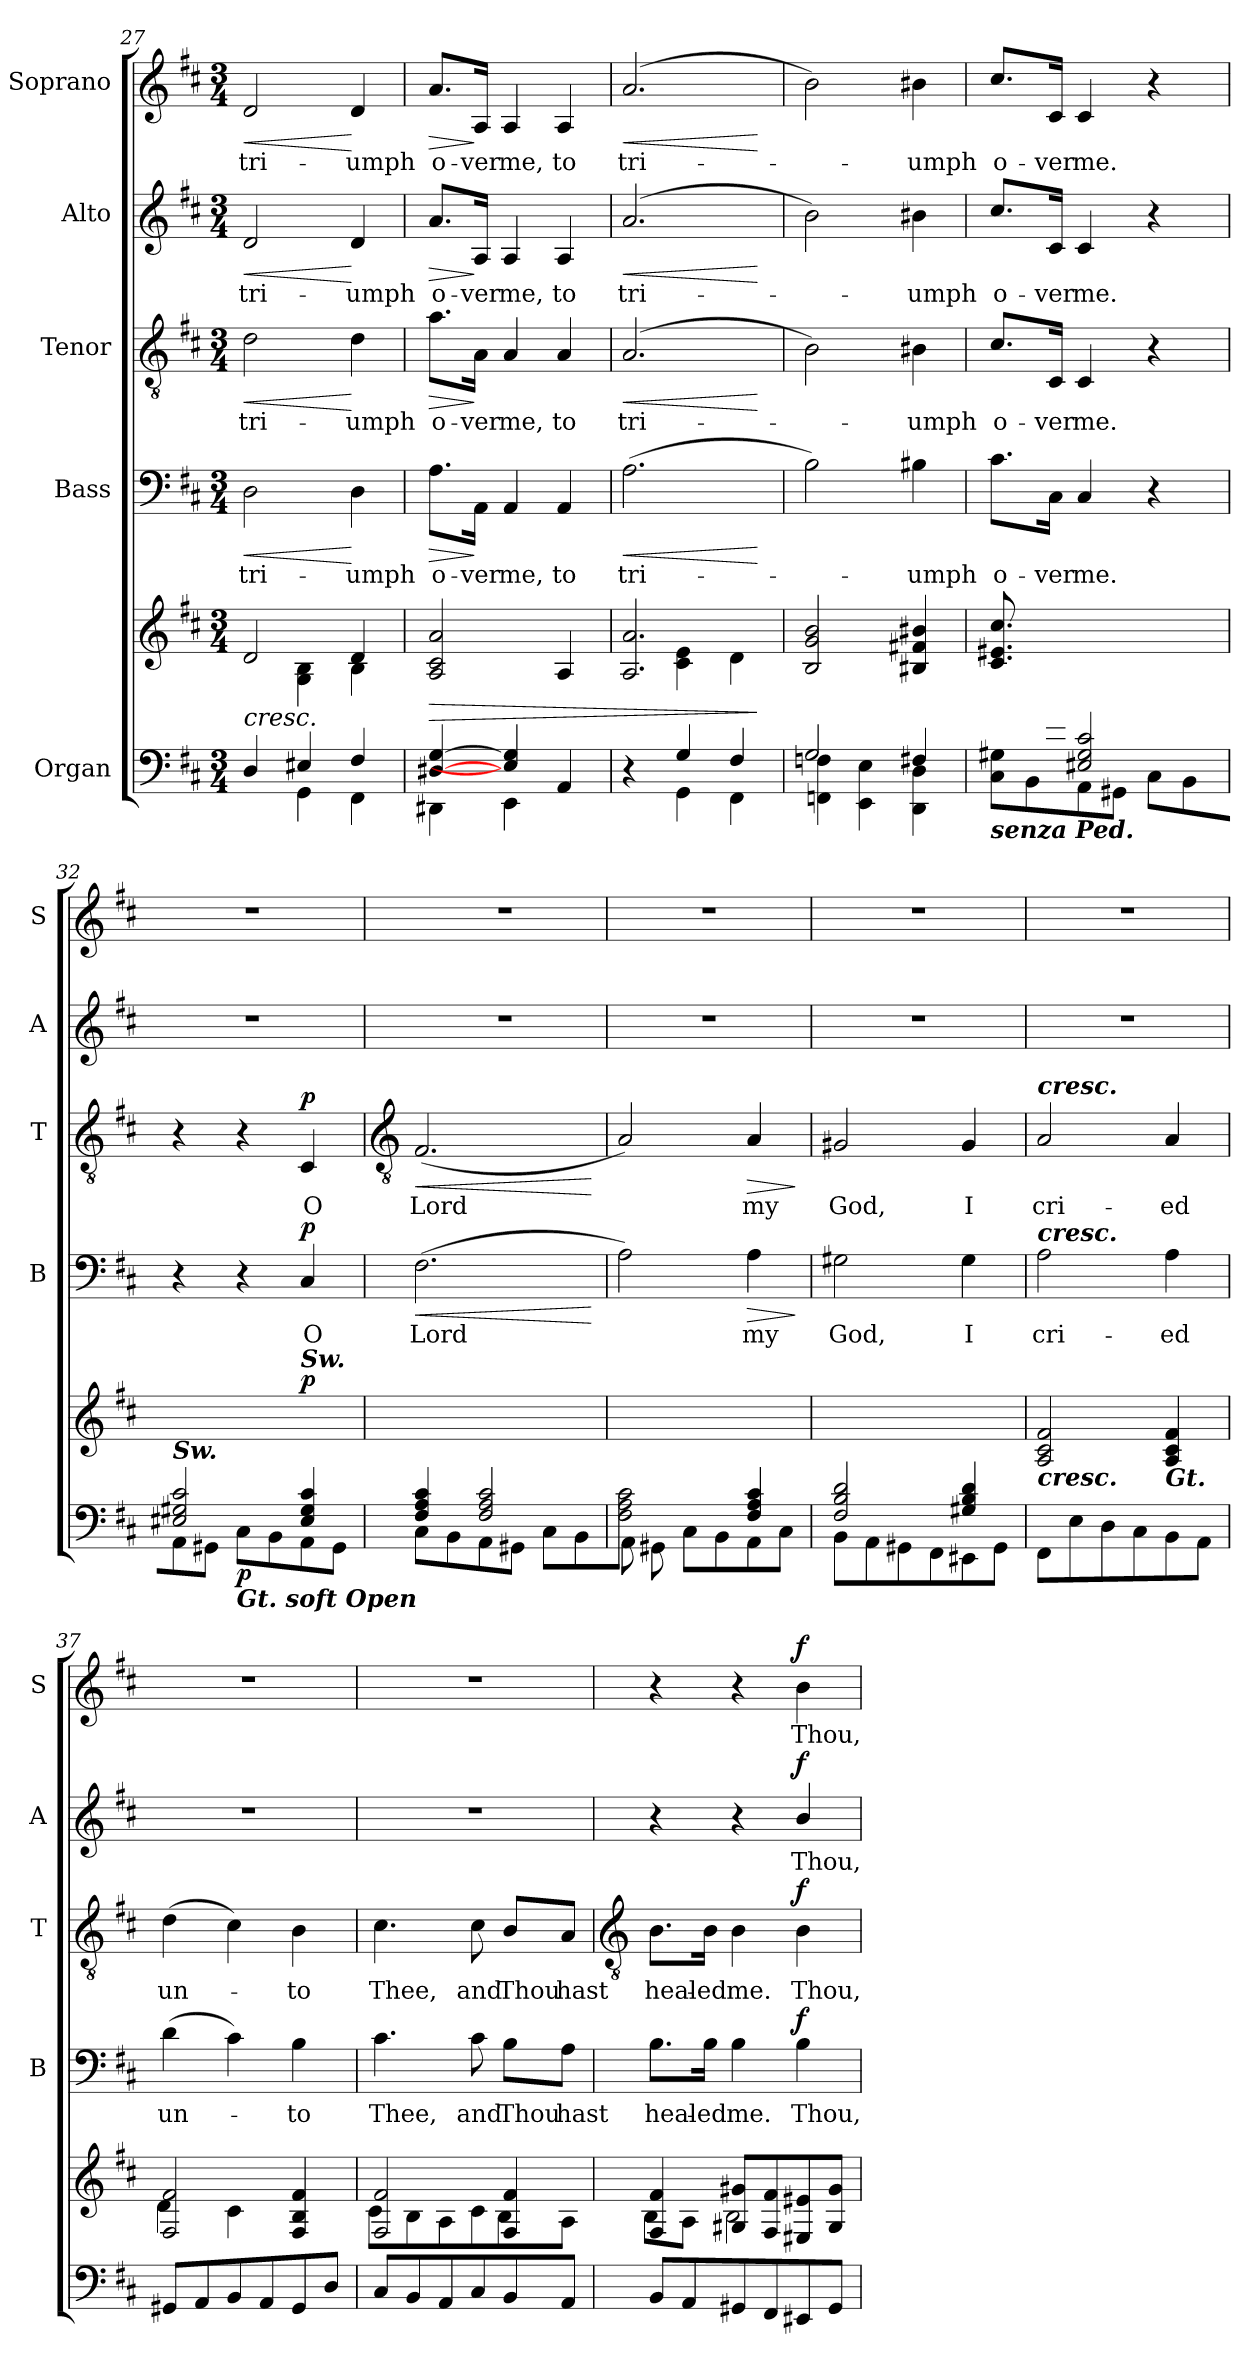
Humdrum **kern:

**kern	**kern	**dynam	**kern	**text	**dynam	**kern	**text	**dynam	**kern	**text	**dynam	**kern	**text	**dynam
*part5	*part5	*part5	*part4	*part4	*part4	*part3	*part3	*part3	*part2	*part2	*part2	*part1	*part1	*part1
*staff6	*staff5	*staff5/6	*staff4	*staff4	*staff4	*staff3	*staff3	*staff3	*staff2	*staff2	*staff2	*staff1	*staff1	*staff1
*I"Organ	*	*	*I"Bass	*	*	*I"Tenor	*	*	*I"Alto	*	*	*I"Soprano	*	*
*	*	*	*I'B	*	*	*I'T	*	*	*I'A	*	*	*I'S	*	*
*clefF4	*clefG2	*	*clefF4	*	*	*clefGv2	*	*	*clefG2	*	*	*clefG2	*	*
*k[f#c#]	*k[f#c#]	*	*k[f#c#]	*	*	*k[f#c#]	*	*	*k[f#c#]	*	*	*k[f#c#]	*	*
*D:	*D:	*	*D:	*	*	*D:	*	*	*D:	*	*	*D:	*	*
*M3/4	*M3/4	*	*M3/4	*	*	*M3/4	*	*	*M3/4	*	*	*M3/4	*	*
=27	=27	=27	=27	=27	=27	=27	=27	=27	=27	=27	=27	=27	=27	=27
*^	*	*	*	*	*	*	*	*	*	*	*	*	*	*
!	!	!	!LO:HP:b	!	!LO:LY:b	!LO:HP:b	!	!LO:LY:b	!LO:HP:b	!	!LO:LY:b	!LO:HP:b	!	!LO:LY:b	!LO:HP:b
*	*	*^	*	*	*	*	*	*	*	*	*	*	*	*	*
4D/	4ryy	2d	4ryy	<	2D	tri-	<	2d	tri-	<	2d	tri-	<	2d	tri-	<
4E#X/	4GG\	.	4G\ 4B\	.	.	.	.	.	.	.	.	.	.	.	.	.
!	!	!	!	!	!	!LO:LY:b	!	!	!LO:LY:b	!	!	!LO:LY:b	!	!	!LO:LY:b	!
4F#/	4FF#\	4d	4B\	.	4D	-umph	[	4d	-umph	[	4d	-umph	[	4d	-umph	[
=28	=28	=28	=28	=28	=28	=28	=28	=28	=28	=28	=28	=28	=28	=28	=28	=28
!	!	!	!	!LO:HP:b	!	!LO:LY:b	!LO:HP:b	!	!LO:LY:b	!LO:HP:b	!	!LO:LY:b	!LO:HP:b	!	!LO:LY:b	!LO:HP:b
[4D#X/ [4G/	4DD#X\	2A 2c# 2a	2.ryy	>	8.A\L	o-	>	8.a\L	o-	>	8.a/L	o-	>	8.a/L	o-	>
!	!	!	!	!	!	!LO:LY:b	!	!	!LO:LY:b	!	!	!LO:LY:b	!	!	!LO:LY:b	!
.	.	.	.	.	16AA\Jk	-ver	]	16A\Jk	-ver	]	16A/Jk	-ver	]	16A/Jk	-ver	]
!	!	!	!	!	!	!LO:LY:b	!	!	!LO:LY:b	!	!	!LO:LY:b	!	!	!LO:LY:b	!
4E/] 4G/]	4EE\	.	.	.	4AA	me,	.	4A	me,	.	4A	me,	.	4A	me,	.
!	!	!	!	!	!	!LO:LY:b	!	!	!LO:LY:b	!	!	!LO:LY:b	!	!	!LO:LY:b	!
4AA/	4ryy	4A	.	[	4AA	to	.	4A	to	.	4A	to	.	4A	to	.
=29	=29	=29	=29	=29	=29	=29	=29	=29	=29	=29	=29	=29	=29	=29	=29	=29
!	!	!	!	!	!	!LO:LY:b	!LO:HP:b	!	!LO:LY:b	!LO:HP:b	!	!LO:LY:b	!LO:HP:b	!	!LO:LY:b	!LO:HP:b
4ryy	4r	2.A 2.a	4ryy	.	(>2.A	tri-	<	(<2.A	tri-	<	(<2.a	tri-	<	(<2.a	tri-	<
4G/	4GG\	.	4c#\ 4e\	.	.	.	.	.	.	.	.	.	.	.	.	.
4F#/	4FF#\	.	4d\	.	.	.	.	.	.	.	.	.	.	.	.	.
*v	*v	*	*	*	*	*	*	*	*	*	*	*	*	*	*	*
*	*v	*v	*	*	*	*	*	*	*	*	*	*	*	*	*
.	.	]	.	.	[	.	.	[	.	.	[	.	.	[
=30	=30	=30	=30	=30	=30	=30	=30	=30	=30	=30	=30	=30	=30	=30
*^	*^	*	*	*	*	*	*	*	*	*	*	*	*	*
2G/	4FFn\ 4Fn\	2B 2g 2b	2.ryy	.	2B)	.	.	2B)	.	.	2b)	.	.	2b)	.	.
.	4EE\ 4E\	.	.	.	.	.	.	.	.	.	.	.	.	.	.	.
!	!	!	!	!	!	!LO:LY:b	!	!	!LO:LY:b	!	!	!LO:LY:b	!	!	!LO:LY:b	!
4F#X/	4DD\ 4D\	4B#X 4f#X 4b#X	.	.	4B#X	umph	.	4B#X	umph	.	4b#X	umph	.	4b#X	umph	.
=31	=31	=31	=31	=31	=31	=31	=31	=31	=31	=31	=31	=31	=31	=31	=31	=31
*	*^	*	*	*	*	*	*	*	*	*	*	*	*	*	*	*
!LO:TX:b:Bi:t=senza Ped.	!	!	!	!	!	!	!	!	!	!	!	!	!	!	!	!	!
!	!	!	!	!LO:N:vis=1	!	!	!LO:LY:b	!	!	!LO:LY:b	!	!	!LO:LY:b	!	!	!LO:LY:b	!
8.ryy	2.ryy	8C#\ 8G#X\L	8.c# 8.e#X 8.cc#L	2.ryy	.	8.c#\L	o-	.	8.c#/L	o-	.	8.cc#/L	o-	.	8.cc#/L	o-	.
.	.	8BB\	.	.	.	.	.	.	.	.	.	.	.	.	.	.	.
!	!	!	!	!	!	!	!LO:LY:b	!	!	!LO:LY:b	!	!	!LO:LY:b	!	!	!LO:LY:b	!
16G#X/ 16c#/ 16e#/J	.	.	2ryy	.	.	16C#\Jk	-ver	.	16C#/Jk	-ver	.	16c#/Jk	-ver	.	16c#/Jk	-ver	.
!	!	!	!	!	!	!	!LO:LY:b	!	!	!LO:LY:b	!	!	!LO:LY:b	!	!	!LO:LY:b	!
2E#X/ 2G#/ 2c#/	.	8AA\	.	.	.	4C#	me.	.	4C#	me.	.	4c#	me.	.	4c#	me.	.
.	.	8GG#X\J	.	.	.	.	.	.	.	.	.	.	.	.	.	.	.
.	.	8C#\L	.	.	.	4r	.	.	4r	.	.	4r	.	.	4r	.	.
.	.	8BB\	.	.	.	.	.	.	.	.	.	.	.	.	.	.	.
.	.	.	16ryy	.	.	.	.	.	.	.	.	.	.	.	.	.	.
=32	=32	=32	=32	=32	=32	=32	=32	=32	=32	=32	=32	=32	=32	=32	=32	=32	=32
!LO:TX:a:Bi:t=Sw.	!	!	!	!	!	!	!	!	!	!	!	!	!	!	!	!	!
!	!	!	!LO:N:vis=1	!	!	!	!	!	!	!	!	!LO:N:vis=1	!	!	!LO:N:vis=1	!	!
2E#X/ 2G#X/ 2c#/	2.ryy	8AA\	2.ryy	2ryy	.	4r	.	.	4r	.	.	2.r	.	.	2.r	.	.
.	.	8GG#X\J	.	.	.	.	.	.	.	.	.	.	.	.	.	.	.
!	!	!LO:TX:b:Bi:t=Gt. soft Open	!	!	!	!	!	!	!	!	!	!	!	!	!	!	!
!	!	!	!	!	!LO:DY:b=2	!	!	!	!	!	!	!	!	!	!	!	!
.	.	8C#\L	.	.	p	4r	.	.	4r	.	.	.	.	.	.	.	.
.	.	8BB\	.	.	.	.	.	.	.	.	.	.	.	.	.	.	.
!	!	!	!	!LO:TX:a:Bi:t=Sw.	!	!	!	!	!	!	!	!	!	!	!	!	!
!	!	!	!	!	!LO:DY:a	!	!LO:LY:b	!LO:DY:b	!	!LO:LY:b	!LO:DY:b	!	!	!	!	!	!
4E#/ 4G#/ 4c#/	.	8AA\	.	4ryy	p	4C#	O	p	4C#	O	p	.	.	.	.	.	.
.	.	8GG#\J	.	.	.	.	.	.	.	.	.	.	.	.	.	.	.
*	*	*	*v	*v	*	*	*	*	*	*	*	*	*	*	*	*	*
!!LO:LB:g=z
=33	=33	=33	=33	=33	=33	=33	=33	=33	=33	=33	=33	=33	=33	=33	=33	=33
*	*	*	*	*	*	*	*	*clefGv2	*	*	*	*	*	*	*	*
*	*	*	*^	*	*	*	*	*	*	*	*	*	*	*	*	*
!	!	!	!LO:N:vis=1	!	!	!	!LO:LY:b	!LO:HP:b	!	!LO:LY:b	!LO:HP:b	!LO:N:vis=1	!	!	!LO:N:vis=1	!	!
*	*	*	*v	*v	*	*	*	*	*	*	*	*	*	*	*	*	*
4F#/ 4A/ 4c#/	2.ryy	8C#\L	2.ryy	.	(>2.F#	Lord	<	(<2.F#	Lord	<	2.r	.	.	2.r	.	.
.	.	8BB\	.	.	.	.	.	.	.	.	.	.	.	.	.	.
2F#/ 2A/ 2c#/	.	8AA\	.	.	.	.	.	.	.	.	.	.	.	.	.	.
.	.	8GG#X\J	.	.	.	.	.	.	.	.	.	.	.	.	.	.
.	.	8C#\L	.	.	.	.	.	.	.	.	.	.	.	.	.	.
.	.	8BB\	.	.	.	.	.	.	.	.	.	.	.	.	.	.
*v	*v	*v	*	*	*	*	*	*	*	*	*	*	*	*	*	*
.	.	.	.	.	[	.	.	[	.	.	.	.	.	.
=34	=34	=34	=34	=34	=34	=34	=34	=34	=34	=34	=34	=34	=34	=34
*^	*	*	*	*	*	*	*	*	*	*	*	*	*	*
*	*^	*	*	*	*	*	*	*	*	*	*	*	*	*	*
!	!	!	!LO:N:vis=1	!	!	!	!	!	!	!	!LO:N:vis=1	!	!	!LO:N:vis=1	!	!
2F#/ 2A/ 2c#/	2.ryy	8AA\	2.ryy	.	2A)	.	.	2A)	.	.	2.r	.	.	2.r	.	.
.	.	8GG#X\J	.	.	.	.	.	.	.	.	.	.	.	.	.	.
.	.	8C#\L	.	.	.	.	.	.	.	.	.	.	.	.	.	.
.	.	8BB\	.	.	.	.	.	.	.	.	.	.	.	.	.	.
!	!	!	!	!	!	!LO:LY:b	!LO:HP:b	!	!LO:LY:b	!LO:HP:b	!	!	!	!	!	!
4F#/ 4A/ 4c#/	.	8AA\	.	.	4A	my	>	4A	my	>	.	.	.	.	.	.
.	.	8C#\J	.	.	.	.	.	.	.	.	.	.	.	.	.	.
*v	*v	*v	*	*	*	*	*	*	*	*	*	*	*	*	*	*
.	.	.	.	.	]	.	.	]	.	.	.	.	.	.
=35	=35	=35	=35	=35	=35	=35	=35	=35	=35	=35	=35	=35	=35	=35
*^	*	*	*	*	*	*	*	*	*	*	*	*	*	*
*	*^	*	*	*	*	*	*	*	*	*	*	*	*	*	*
!	!	!	!LO:N:vis=1	!	!	!LO:LY:b	!	!	!LO:LY:b	!	!LO:N:vis=1	!	!	!LO:N:vis=1	!	!
2F#/ 2B/ 2d/	2.ryy	8BB\L	2.ryy	.	2G#X	God,	.	2G#X	God,	.	2.r	.	.	2.r	.	.
.	.	8AA\	.	.	.	.	.	.	.	.	.	.	.	.	.	.
.	.	8GG#X\	.	.	.	.	.	.	.	.	.	.	.	.	.	.
.	.	8FF#\	.	.	.	.	.	.	.	.	.	.	.	.	.	.
!	!	!	!	!	!	!LO:LY:b	!	!	!LO:LY:b	!	!	!	!	!	!	!
4G#X/ 4B/ 4d/	.	8EE#X\	.	.	4G#	I	.	4G#	I	.	.	.	.	.	.	.
.	.	8GG#\J	.	.	.	.	.	.	.	.	.	.	.	.	.	.
=36	=36	=36	=36	=36	=36	=36	=36	=36	=36	=36	=36	=36	=36	=36	=36	=36
*	*	*	*^	*	*	*	*	*	*	*	*	*	*	*	*	*
!	!	!	!	!	!	!	!	!	!LO:TX:a:Bi:t=cresc.	!	!	!	!	!	!	!	!
!	!	!	!	!	!	!LO:TX:a:Bi:t=cresc.	!	!	!	!	!	!	!	!	!	!	!
!	!	!	!LO:TX:b:Bi:t=cresc.	!	!	!	!	!	!	!	!	!	!	!	!	!	!
!	!	!	!	!LO:N:vis=1	!	!	!LO:LY:b	!	!	!LO:LY:b	!	!LO:N:vis=1	!	!	!LO:N:vis=1	!	!
*	*v	*v	*	*	*	*	*	*	*	*	*	*	*	*	*	*	*
2.ryy	8FF#\L	2A 2c# 2f#	2.ryy	.	2A	cri-	.	2A	cri-	.	2.r	.	.	2.r	.	.
.	8E\	.	.	.	.	.	.	.	.	.	.	.	.	.	.	.
.	8D\	.	.	.	.	.	.	.	.	.	.	.	.	.	.	.
.	8C#\	.	.	.	.	.	.	.	.	.	.	.	.	.	.	.
!	!	!LO:TX:b:Bi:t=Gt.	!	!	!	!	!	!	!	!	!	!	!	!	!	!
!	!	!	!	!	!	!LO:LY:b	!	!	!LO:LY:b	!	!	!	!	!	!	!
.	8BB\	4A 4c# 4f#	.	.	4A	-ed	.	4A	-ed	.	.	.	.	.	.	.
.	8AA\J	.	.	.	.	.	.	.	.	.	.	.	.	.	.	.
=37	=37	=37	=37	=37	=37	=37	=37	=37	=37	=37	=37	=37	=37	=37	=37	=37
!	!	!	!	!	!	!LO:LY:b	!	!	!LO:LY:b	!	!LO:N:vis=1	!	!	!LO:N:vis=1	!	!
8GG#X/L	2.ryy	2F# 2f#	4d\	.	(>4d	un-	.	(>4d	un-	.	2.r	.	.	2.r	.	.
8AA/	.	.	.	.	.	.	.	.	.	.	.	.	.	.	.	.
8BB/	.	.	4c#\	.	4c#)	.	.	4c#)	.	.	.	.	.	.	.	.
8AA/	.	.	.	.	.	.	.	.	.	.	.	.	.	.	.	.
!	!	!	!	!	!	!LO:LY:b	!	!	!LO:LY:b	!	!	!	!	!	!	!
8GG#/	.	4F# 4B 4f#	4ryy	.	4B	to	.	4B	to	.	.	.	.	.	.	.
8D/J	.	.	.	.	.	.	.	.	.	.	.	.	.	.	.	.
=38	=38	=38	=38	=38	=38	=38	=38	=38	=38	=38	=38	=38	=38	=38	=38	=38
!	!	!	!	!	!	!LO:LY:b	!	!	!LO:LY:b	!	!LO:N:vis=1	!	!	!LO:N:vis=1	!	!
8C#/L	2.ryy	2F# 2f#	8c#\L	.	4.c#	Thee,	.	4.c#	Thee,	.	2.r	.	.	2.r	.	.
8BB/	.	.	8B\	.	.	.	.	.	.	.	.	.	.	.	.	.
8AA/	.	.	8A\	.	.	.	.	.	.	.	.	.	.	.	.	.
!	!	!	!	!	!	!LO:LY:b	!	!	!LO:LY:b	!	!	!	!	!	!	!
8C#/	.	.	8c#\	.	8c#	and	.	8c#	and	.	.	.	.	.	.	.
!	!	!	!	!	!	!LO:LY:b	!	!	!LO:LY:b	!	!	!	!	!	!	!
8BB/	.	4F# 4f#	8B\	.	8B\L	Thou	.	8B/L	Thou	.	.	.	.	.	.	.
!	!	!	!	!	!	!LO:LY:b	!	!	!LO:LY:b	!	!	!	!	!	!	!
8AA/J	.	.	8A\J	.	8A\J	hast	.	8A/J	hast	.	.	.	.	.	.	.
!!LO:LB:g=z
=39	=39	=39	=39	=39	=39	=39	=39	=39	=39	=39	=39	=39	=39	=39	=39	=39
*	*	*	*	*	*	*	*	*clefGv2	*	*	*	*	*	*	*	*
!	!	!	!	!	!	!LO:LY:b	!	!	!LO:LY:b	!	!	!	!	!	!	!
8BB/L	2.ryy	4F# 4f#	8B\L	.	8.B\L	heal-	.	8.B\L	heal-	.	4r	.	.	4r	.	.
8AA/	.	.	8A\J	.	.	.	.	.	.	.	.	.	.	.	.	.
!	!	!	!	!	!	!LO:LY:b	!	!	!LO:LY:b	!	!	!	!	!	!	!
.	.	.	.	.	16B\Jk	-ed	.	16B\Jk	-ed	.	.	.	.	.	.	.
!	!	!	!	!	!	!LO:LY:b	!	!	!LO:LY:b	!	!	!	!	!	!	!
8GG#X/	.	8G#X 8g#XL	2B\	.	4B	me.	.	4B	me.	.	4r	.	.	4r	.	.
8FF#/	.	8F# 8f#	.	.	.	.	.	.	.	.	.	.	.	.	.	.
!	!	!	!	!	!	!LO:LY:b	!LO:DY:b	!	!LO:LY:b	!LO:DY:b	!	!LO:LY:b	!LO:DY:b	!	!LO:LY:b	!LO:DY:b
8EE#X/	.	8E#X 8e#X	.	.	4B	Thou,	f	4B	Thou,	f	4b/	Thou,	f	4b	Thou,	f
8GG#/J	.	8G# 8g#J	.	.	.	.	.	.	.	.	.	.	.	.	.	.
*v	*v	*	*	*	*	*	*	*	*	*	*	*	*	*	*	*
*	*v	*v	*	*	*	*	*	*	*	*	*	*	*	*	*
=	=	=	=	=	=	=	=	=	=	=	=	=	=	=
*-	*-	*-	*-	*-	*-	*-	*-	*-	*-	*-	*-	*-	*-	*-
